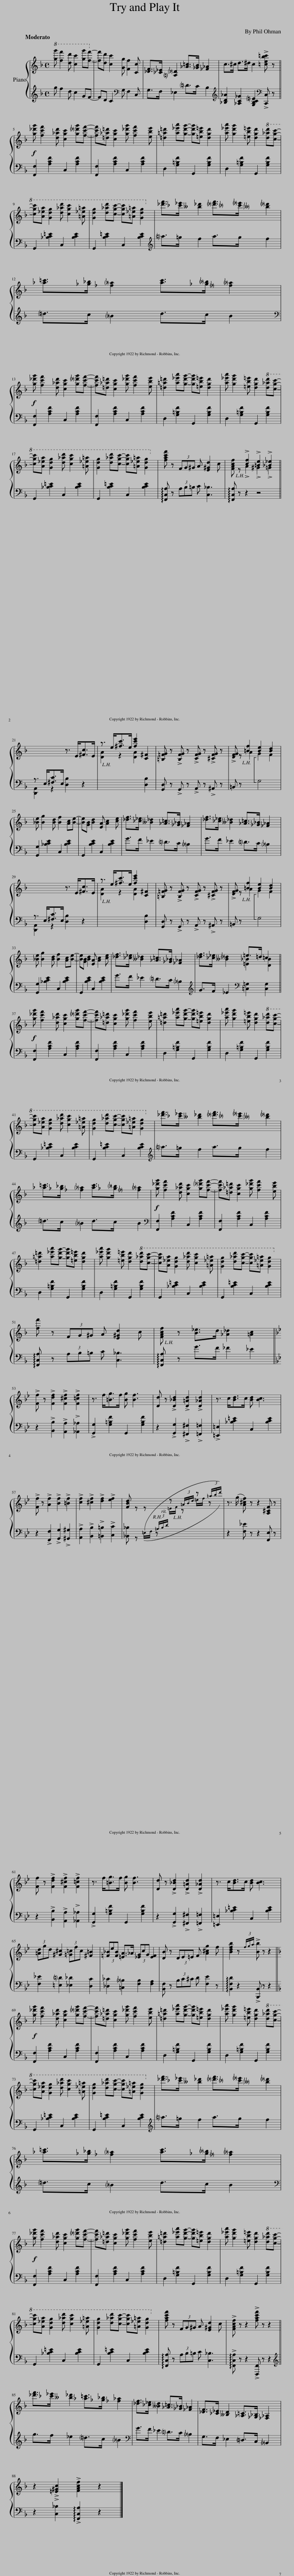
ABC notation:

X:1
%%score { ( 1 3 ) | ( 2 4 ) }
L:1/8
Q:1/4=170
M:4/4
I:linebreak $
K:F
V:1 treble
V:3 treble
V:2 treble
V:4 treble
V:1
!8va(! [g'g''] [f'f'']2 [d'd''] [c'c'']2!8va)! [gg'][ff']- | [ff'][dd'] [cc']2 [Gg] [Ff]2 [Cc] | [_DF]>[_C_E] [!courtesy!=A,!courtesy!_D]2 [_A=c]>[_GB] [_F_A]2 | c>^c d>^d c2 !>![=ceb=c'] z ||$!f! [g_d'g'] [fc'f']2 [d_a=d'] [cgc']2 [g!courtesy!_d'g'][fc'f']- | %5
 [fc'f'][=d_a=d'] [cgc']2 [g_d'g'] [fc'f']2 [ebe'] | [=d=a=d']2 [a_e'a'][gd'g']- [gd'g'][=eb=e'] [dgd']2 | [a_e'a'] [gd'g']2 [=eb=e'] [dgd']2!8va(! [d'_a'd''][c'g'c'']- |$ [c'g'c''][a_e'a'] [gd'g']2 [d'_a'd''] [c'g'c'']2 [=a_e'=a'] | [gd'g']2 [d'_a'd''][c'g'c'']- [c'g'c''][=a_e'=a'] [gd'g']2!8va)! | %10
 [_d'f']>[_c'_e'] [__b_d']2 [!courtesy!_d'f']>[!courtesy!_c'!courtesy!_e'] [!courtesy!__b!courtesy!_d']2 |$ [_a=c']>[_g_b] [_f!courtesy!_a]2 [ac']>[_g!courtesy!_b] [!courtesy!_f!courtesy!_a]2 |$!f! [g_d'g'] [fc'f']2 [d_a=d'] [cgc']2 [g!courtesy!_d'g'][fc'f']- | [fc'f'][=d_a=d'] [cgc']2 [g_d'g'] [fc'f']2 [ebe'] | [=d=a=d']2 [a_e'a'][gd'g']- [gd'g'][=eb=e'] [dgd']2 | %15
 [a_e'a'] [gd'g']2 [=eb=e'] [dgd']2!8va(! [d'_a'd''][c'g'c'']- |$ [c'g'c''][a_e'a'] [gd'g']2 [d'_a'd''] [c'g'c'']2 [=a_e'=a'] | [gd'g']2 [d'_a'd''][c'g'c'']- [c'g'c''][=a_e'=a'] [gd'g']2!8va)! | [fac'f'] z (3FG^G A [E^Gd]2 c | [FAcf] z !>![cf]2 !>![=Be]2 !>![_B_e]2 ||$ %20
 x4 z3/2 E<[^Fc]E/ | z3/2 e<[^fc']e/ [fc'e']2 [C^F]2 | [=B,=FG] z !>![B,FG] z !>![CFG] z !>![^CFG] z | !>![DFG] z [=Bf]2 [Be]2 [Bd]2 |$ [_Be] [Bg]2 [Bd] [Bf]2 [Ac][Be]- | %25
 [Be][GB] [Bd]2 [EA] [Ac]2 [ce] | [_df]>[_c_e] [__B_d]2 [_A=c]>[_G_B] [_F_A]2 | [_df]>[_c_e] [__B_d]2 [_A=c]>[_G_B] [_F_A]2 |$ x4 z3/2 E<[^Fc]E/ | z3/2 e<[^fc']e/ [fc'e']2 [C^F]2 | %30
 [=B,=FG] z !>![B,FG] z !>![CFG] z !>![^CFG] z | !>![DFG] z [=Bf]2 [Be]2 [Bd]2 |$ [_Be] [Bg]2 [Bd] [Bf]2 [Ac][Be]- | [Be][GB] [Bd]2 [EA] [Ac]2 [ce] | [_df]>[_c_e] [__B_d]2 [_A=c]>[_G_B] [_F_A]2 | %35
 [_df]>[_c_e] [__B!courtesy!_d]2 =e>=d =c2 ||$!f! [g_d'g'] [fc'f']2 [d_a=d'] [cgc']2 [g!courtesy!_d'g'][fc'f']- | [fc'f'][=d_a=d'] [cgc']2 [g_d'g'] [fc'f']2 [ebe'] | [=d=a=d']2 [a_e'a'][gd'g']- [gd'g'][=eb=e'] [dgd']2 | [a_e'a'] [gd'g']2 [=eb=e'] [dgd']2!8va(! [d'_a'd''][c'g'c'']- |$ %40
 [c'g'c''][a_e'a'] [gd'g']2 [d'_a'd''] [c'g'c'']2 [=a_e'=a'] | [gd'g']2 [d'_a'd''][c'g'c'']- [c'g'c''][=a_e'=a'] [gd'g']2!8va)! | [_d'f']>[_c'_e'] [__b_d']2 [!courtesy!_d'f']>[!courtesy!_c'!courtesy!_e'] [!courtesy!__b!courtesy!_d']2 |$ [_a=c']>[_g_b] [_f!courtesy!_a]2 [ac']>[_g!courtesy!_b] [!courtesy!_f!courtesy!_a]2 |!f! [g_d'g'] [fc'f']2 [d_a=d'] [cgc']2 [g!courtesy!_d'g'][fc'f']- | %45
 [fc'f'][=d_a=d'] [cgc']2 [g_d'g'] [fc'f']2 [ebe'] |$ [=d=a=d']2 [a_e'a'][gd'g']- [gd'g'][=eb=e'] [dgd']2 | [a_e'a'] [gd'g']2 [=eb=e'] [dgd']2!8va(! [d'_a'd''][c'g'c'']- | [c'g'c''][a_e'a'] [gd'g']2 [d'_a'd''] [c'g'c'']2 [=a_e'=a'] | [gd'g']2 [d'_a'd''][c'g'c'']- [c'g'c''][=a_e'=a'] [gd'g']2!8va)! |$ %50
 [ff'] z (3FG^G A [E^Gd]2 c | [FAcf] z [B_e]>d [_A_d]2 [=Ac]2 ||$[K:Bb] !>![Ff] z !>![Fdf]2 !>![F^cf]2 !>![F=cf]2 | z3/2 f<[=Bg]f/ [Bg] [Bf]3 | [Dd] z !>![D_Bd]2 !>![D=Ad]2 !>![D_Ad]2 | %55
 z3/2 c<[Bd]c/ [Bd] [Bc]3 |$ !>![Ff] z !>![Af]2 !>![Bf]2 !>![=Bf]2 | !>![cf]2 !>![^cf]2 !>![df]2 !>![ef]2 | [FBd] z z x z (3=A/B/d/ z (3=a/b/d'/ | z3/2 (g/ [A^cf]) z z2 [A,^CF] z |$ %60
 [Ff] z !>![Fdf]2 !>![F^cf]2 !>![F=cf]2 | z3/2 f<[=Bg]f/ [Bg] [Bf]3 | [Dd] z !>![D_Bd]2 !>![D=Ad]2 !>![D_Ad]2 | z3/2 c<[Bd]c/ [Bd] [Bc]3 |$ (3[=Ad]gd [^G^c]2 (3[=G=c]fc [^F=B]2 | %65
 (3[=F_B]e[FB] [=EA]>_A (3[_EG]cG [EF]2 | [DB] z (3DE=E F [A^cg]2 f | [Bdfb]2 z (3f/g/a/ !>![Bb] z z2 ||$[K:F]!f! [g_d'g'] [fc'f']2 [d_a=d'] [cgc']2 [g!courtesy!_d'g'][fc'f']- | [fc'f'][=d_a=d'] [cgc']2 [g_d'g'] [fc'f']2 [ebe'] | %70
 [=d=a=d']2 [a_e'a'][gd'g']- [gd'g'][=eb=e'] [dgd']2 | [a_e'a'] [gd'g']2 [=eb=e'] [dgd']2!8va(! [d'_a'd''][c'g'c'']- |$ [c'g'c''][a_e'a'] [gd'g']2 [d'_a'd''] [c'g'c'']2 [=a_e'=a'] | [gd'g']2 [d'_a'd''][c'g'c'']- [c'g'c''][=a_e'=a'] [gd'g']2!8va)! | [_d'f']>[_c'_e'] [__b_d']2 [!courtesy!_d'f']>[!courtesy!_c'!courtesy!_e'] [!courtesy!__b!courtesy!_d']2 |$ %75
 [_a=c']>[_g_b] [_f!courtesy!_a]2 [ac']>[_g!courtesy!_b] [!courtesy!_f!courtesy!_a]2 |$!f! [g_d'g'] [fc'f']2 [d_a=d'] [cgc']2 [g!courtesy!_d'g'][fc'f']- | [fc'f'][=d_a=d'] [cgc']2 [g_d'g'] [fc'f']2 [ebe'] | [=d=a=d']2 [a_e'a'][gd'g']- [gd'g'][=eb=e'] [dgd']2 | [a_e'a'] [gd'g']2 [=eb=e'] [dgd']2!8va(! [d'_a'd''][c'g'c'']- |$ %80
 [c'g'c''][a_e'a'] [gd'g']2 [d'_a'd''] [c'g'c'']2 [=a_e'=a'] | [gd'g']2 [d'_a'd''][c'g'c'']- [c'g'c''][=a_e'=a'] [gd'g']2!8va)! | [fac'f'] z (3FG^G A [E^Gd]2 c | !>![FAcf] z z2 !>![fac'f'] z z2 ||$ [_d'f']>[_c'_e'] [__b_d']2 [_a=c']>[_g_b] [_f_a]2 | %85
 [_df]>[_c_e] [__Bd]2 [_A=c]>[_G_B] [_F_A]2 | [_DF]>[_C_E] [__B,D]2 [_A,=C]>[_G,_B,] [_F,_A,]2 |$ z2 !>![=E^Gc]2 !>![FAcf]2 z2 |] %88
V:2
 g f2 d c2 GF- | FD C2[K:bass] G, F,2 C, | G,>F, _E,2 !courtesy!=D>C B,2 |[K:treble] [_B,D_A]2 [_A,C_G]2 [G,B,C!courtesy!=E]2[K:bass] !>![C,,C,] z ||$ [F,,F,]2 [A,CF]2 C,2 [A,CF]2 | %5
 [F,,F,]2 [A,CF]2 C,2 [A,CF]2 | D,2 [G,=B,F]2 G,,2 [G,B,F]2 | D,2 [G,=B,F]2 G,,2 [G,B,F]2 |$ G,,2 [_B,C=E]2 C,2 [B,CE]2 | G,,2 [B,C=E]2 C,2 [B,CE]2 | %10
[K:treble] !courtesy!=a>=g f2 a>g f2 |$ !courtesy!=d>c !courtesy!_B2 d>c B2 |$[K:bass] [F,,F,]2 [A,CF]2 C,2 [A,CF]2 | [F,,F,]2 [A,CF]2 C,2 [A,CF]2 | D,2 [G,=B,F]2 G,,2 [G,B,F]2 | %15
 D,2 [G,=B,F]2 G,,2 [G,B,F]2 |$ G,,2 [_B,C=E]2 C,2 [B,CE]2 | G,,2 [B,C=E]2 C,2 [B,CE]2 | !arpeggio![F,,C,A,] z (3A,B,=B, C [C,_B,]3 | !arpeggio![F,,C,A,] z z2 z4 ||$ %20
 z3/2 E,<[^F,C]E,/ x4 | x6 [D,B,]2 | [G,,D,] z !>!G,, z !>!A,, z !>!^A,, z | =B,, z x2 G,4 |$ [G,,G,]2 [_B,CE]2 C,2 [B,CE]2 | %25
 G,,2 [B,CE]2 C,2 [B,CE]2 | G>F _E2 !courtesy!=D>C !courtesy!_B,2 | G>F _E2 !courtesy!=D>C !courtesy!_B,2 |$ z3/2 E,<[^F,C]E,/ x4 | x6 [D,B,]2 | %30
 [G,,D,] z !>!G,, z !>!A,, z !>!^A,, z | =B,, z x2 G,4 |$ [G,,G,]2 [_B,CE]2 C,2 [B,CE]2 | G,,2 [B,CE]2 C,2 [B,CE]2 | G>F _E2 !courtesy!=D>C !courtesy!_B,2 | %35
[K:treble] G>F _E2[K:bass] [=C,=G,]2 [C,G,]2 ||$ [F,,F,]2 [A,CF]2 C,2 [A,CF]2 | [F,,F,]2 [A,CF]2 C,2 [A,CF]2 | D,2 [G,=B,F]2 G,,2 [G,B,F]2 | D,2 [G,=B,F]2 G,,2 [G,B,F]2 |$ %40
 G,,2 [_B,C=E]2 C,2 [B,CE]2 | G,,2 [B,C=E]2 C,2 [B,CE]2 |[K:treble] !courtesy!=a>=g f2 a>g f2 |$ !courtesy!=d>c !courtesy!_B2 d>c B2 |[K:bass] [F,,F,]2 [A,CF]2 C,2 [A,CF]2 | %45
 [F,,F,]2 [A,CF]2 C,2 [A,CF]2 |$ D,2 [G,=B,F]2 G,,2 [G,B,F]2 | D,2 [G,=B,F]2 G,,2 [G,B,F]2 | G,,2 [_B,C=E]2 C,2 [B,CE]2 | G,,2 [B,C=E]2 C,2 [B,CE]2 |$ %50
 !arpeggio![F,,C,A,] z (3A,B,=B, C [C,_B,]3 | !arpeggio![F,,C,A,] z G>F _F2 _E2 ||$[K:Bb] z2 !>![B,,B,]2 !>![A,,A,]2 !>![_A,,_A,]2 | !>![G,,G,]2 [G,=B,F]2 G,,2 [G,B,F]2 | z2 !>![G,,G,]2 !>![^F,,^F,]2 !>![=F,,=F,]2 | %55
 !>![=E,,=E,]2 [_B,C=E]2 C,2 [B,CE]2 |$ z2 !>![F,,F,]2 !>![G,,G,]2 !>![^G,,^G,]2 | !>![A,,A,]2 !>![B,,B,]2 !>![=B,,=B,]2 !>![C,C]2 | [_B,,_B,] z =E,/F,/ z x4 | z2 [F,_E] z z2 [F,,E,] z |$ %60
 z2 !>![B,,B,]2 !>![A,,A,]2 !>![_A,,_A,]2 | !>![G,,G,]2 [G,=B,F]2 G,,2 [G,B,F]2 | z2 !>![G,,G,]2 !>![^F,,^F,]2 !>![=F,,=F,]2 | [=E,,=E,]2 [_B,C=E]2 C,2 [B,CE]2 |$ [F,_E]2 [=E,!courtesy!=D]2 [_E,_D]2 [D,C]2 | %65
 [_D,_C]2 [=C,!courtesy!_B,]2 [F,B,]2 [F,A,]2 | [B,,F,] z (3B,C^C D [F,E]2 z | !arpeggio![B,,F,D]2 z2 !>![B,,,B,,] z z2 ||$[K:F] [F,,F,]2 [A,CF]2 C,2 [A,CF]2 | [F,,F,]2 [A,CF]2 C,2 [A,CF]2 | %70
 D,2 [G,=B,F]2 G,,2 [G,B,F]2 | D,2 [G,=B,F]2 G,,2 [G,B,F]2 |$ G,,2 [_B,C=E]2 C,2 [B,CE]2 | G,,2 [B,C=E]2 C,2 [B,CE]2 |[K:treble] !courtesy!=a>=g f2 a>g f2 |$ %75
 !courtesy!=d>c !courtesy!_B2 d>c B2 |$[K:bass] [F,,F,]2 [A,CF]2 C,2 [A,CF]2 | [F,,F,]2 [A,CF]2 C,2 [A,CF]2 | D,2 [G,=B,F]2 G,,2 [G,B,F]2 | D,2 [G,=B,F]2 G,,2 [G,B,F]2 |$ %80
 G,,2 [_B,C=E]2 C,2 [B,CE]2 | G,,2 [B,C=E]2 C,2 [B,CE]2 | !arpeggio![F,,C,A,] z (3A,B,=B, C [C,_B,]3 | !arpeggio!!>![F,,C,A,] z z2 !>![F,,,F,,] z z2 ||$[K:treble] g>f _e2 !courtesy!=d>c !courtesy!_B2 | %85
[K:bass] G>F _E2 !courtesy!=D>C !courtesy!_B,2 | G,>F, _E,2 !courtesy!=D,>C, !courtesy!_B,,2 |$ z2 !>![C,_B,]2 !arpeggio!!>![F,,C,A,]2 z2 |] %88
V:3
!8va(! x6!8va)! x2 | x8 | x8 | x8 ||$ x8 | %5
 x8 | x8 | x6!8va(! x2 |$ x8 | x8!8va)! | %10
 x8 |$ x8 |$ x8 | x8 | x8 | %15
 x6!8va(! x2 |$ x8 | x8!8va)! | x8 | x2 !>!A2 !>!^G2 !>!=G2 ||$ %20
 x8 | [DA]2 z2 [DA]2 x2 | x8 | x2 A2 G2 F2 |$ x8 | %25
 x8 | x8 | x8 |$ x8 | [DA]2 z2 [DA]2 x2 | %30
 x8 | x2 A2 G2 F2 |$ x8 | x8 | x8 | %35
 x4 [=E_B]2 [DB]2 ||$ x8 | x8 | x8 | x6!8va(! x2 |$ %40
 x8 | x8!8va)! | x8 |$ x8 | x8 | %45
 x8 |$ x8 | x6!8va(! x2 | x8 | x8!8va)! |$ %50
 x8 | x8 ||$[K:Bb] x8 | x8 | x8 | %55
 x8 |$ x8 | x8 | x4 =E/F/ z =e/f/ z | x8 |$ %60
 x8 | x8 | x8 | x8 |$ x8 | %65
 x8 | x8 | x8 ||$[K:F] x8 | x8 | %70
 x8 | x6!8va(! x2 |$ x8 | x8!8va)! | x8 |$ %75
 x8 |$ x8 | x8 | x8 | x6!8va(! x2 |$ %80
 x8 | x8!8va)! | x8 | x8 ||$ x8 | %85
 x8 | x8 |$ x8 |] %88
V:4
 x8 | x4[K:bass] x4 | x8 |[K:treble] x6[K:bass] x2 ||$ x8 | %5
 x8 | x8 | x8 |$ x8 | x8 | %10
[K:treble] x8 |$ x8 |$[K:bass] x8 | x8 | x8 | %15
 x8 |$ x8 | x8 | x8 | x8 ||$ %20
 [D,,A,,]2 z2 [D,B,]2 z2 | x8 | x8 | x8 |$ x8 | %25
 x8 | x8 | x8 |$ [D,,A,,]2 z2 [D,B,]2 z2 | x8 | %30
 x8 | x8 |$ x8 | x8 | x8 | %35
[K:treble] x4[K:bass] x4 ||$ x8 | x8 | x8 | x8 |$ %40
 x8 | x8 |[K:treble] x8 |$ x8 |[K:bass] x8 | %45
 x8 |$ x8 | x8 | x8 | x8 |$ %50
 x8 | x8 ||$[K:Bb] x8 | x8 | x8 | %55
 x8 |$ x8 | x8 | x3 (3=A,/B,/D/ x4 | x8 |$ %60
 x8 | x8 | x8 | x8 |$ x8 | %65
 x8 | x8 | x8 ||$[K:F] x8 | x8 | %70
 x8 | x8 |$ x8 | x8 |[K:treble] x8 |$ %75
 x8 |$[K:bass] x8 | x8 | x8 | x8 |$ %80
 x8 | x8 | x8 | x8 ||$[K:treble] x8 | %85
[K:bass] x8 | x8 |$ x8 |] %88
